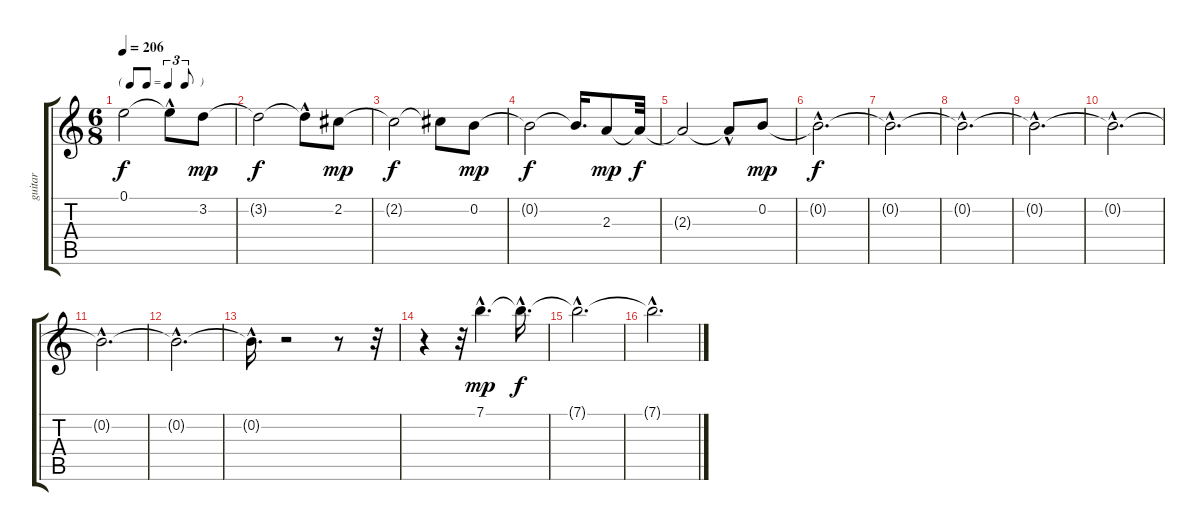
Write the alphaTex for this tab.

\track ("guitar" "guitar") {instrument distortionguitar}
\staff {score tabs}
\tuning (E4 B3 G3 D3 A2 E2) {hide}
\ts (6 8)
\tf triplet8th
\tempo 206
\clef g2
\ks c
0.1{t}.2{dy f} 0.1{hac t}.8 3.2.8{dy mp} |
3.2{t}.2{dy f} 3.2{hac t}.8 2.2.8{dy mp} |
2.2{t}.2{dy f} 2.2{t}.8 0.2.8{dy mp} |
0.2{t}.2{dy f} 0.2{t}.16{d} 2.3.8{dy mp} 2.3{t}.32{dy f} |
2.3{t}.2 2.3{hac t}.8 0.2.8{dy mp} |
0.2{hac t}.2{d dy f} |
0.2{hac t}.2{d} |
0.2{hac t}.2{d} |
0.2{hac t}.2{d} |
0.2{hac t}.2{d} |
0.2{hac t}.2{d} |
0.2{hac t}.2{d} |
0.2{hac t}.16{d} r.2 r.8 r.32 |
r.4 r.32 7.1{hac}.4{d dy mp} 7.1{hac t}.16{d dy f} |
7.1{hac t}.2{d} |
7.1{hac t}.2{d}
